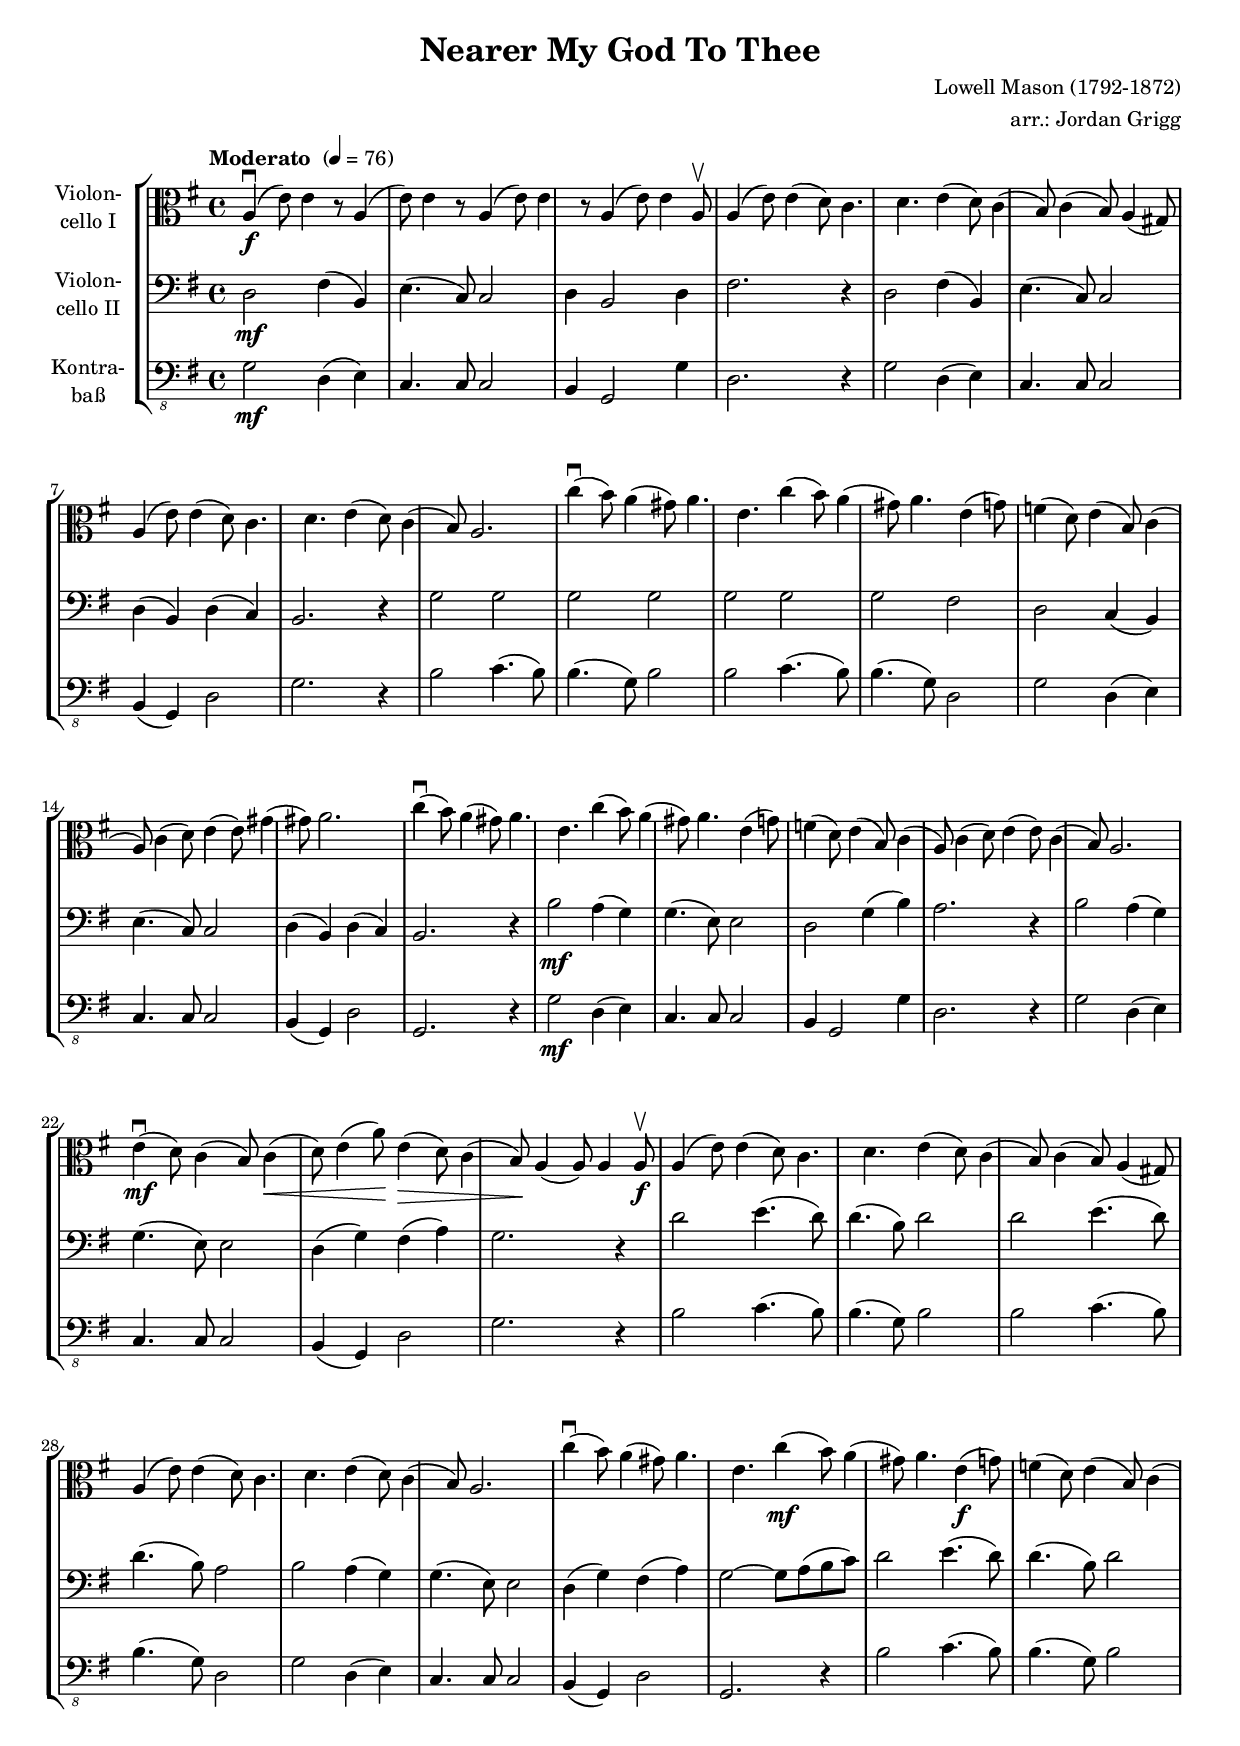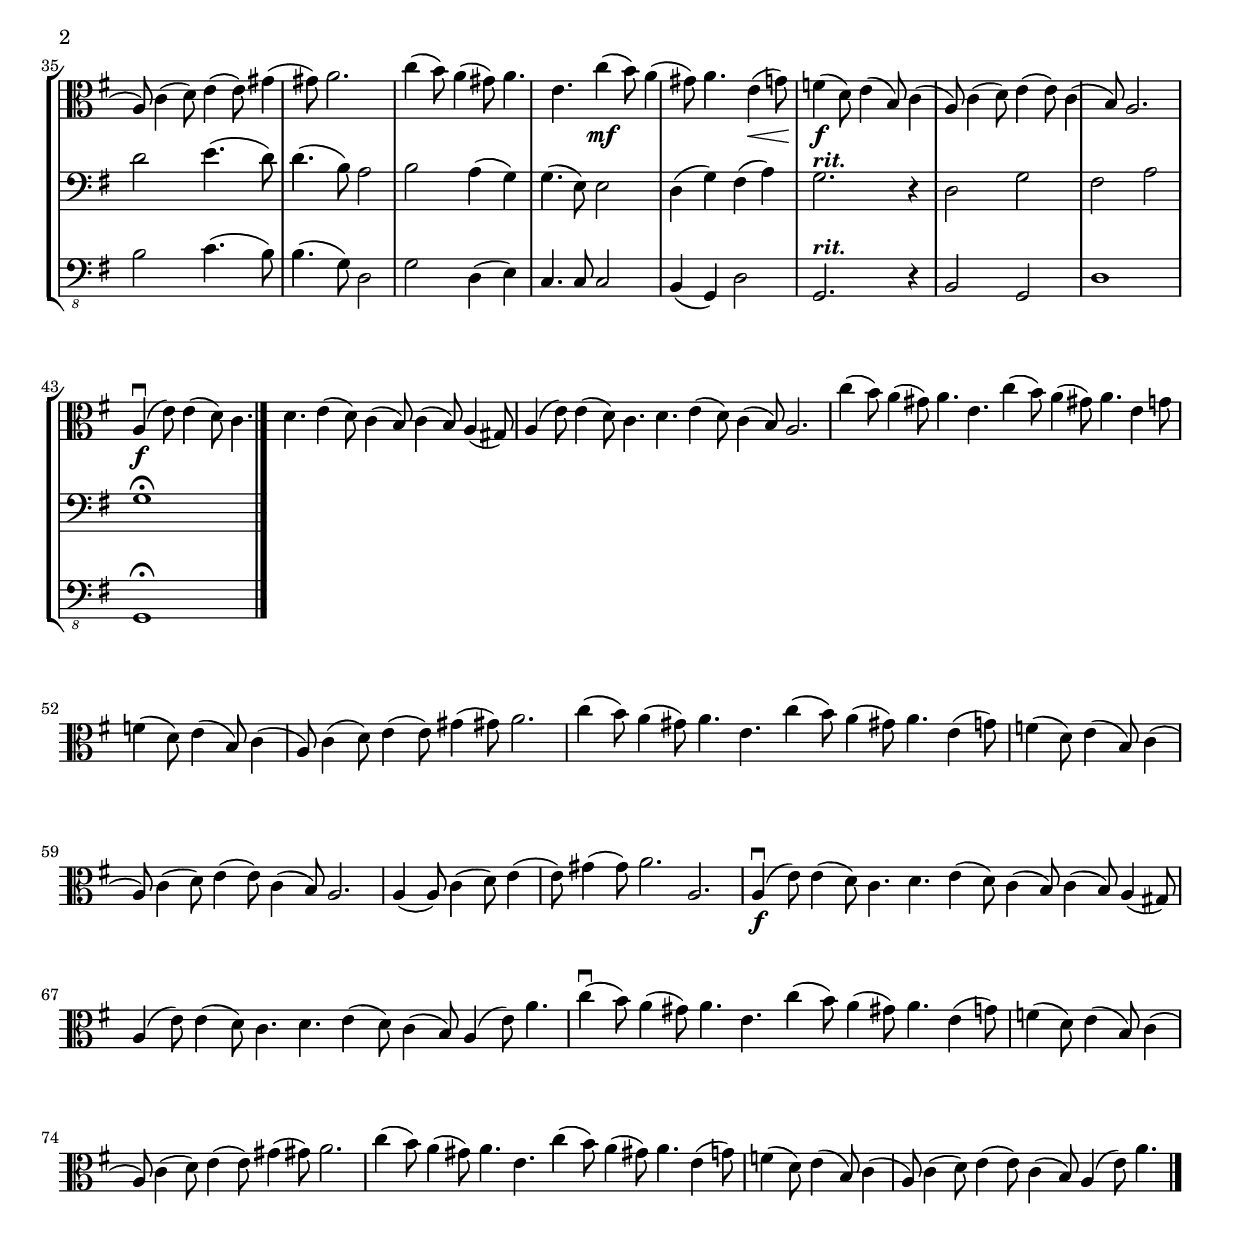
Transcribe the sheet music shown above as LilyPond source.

\version "2.16.2"
\include "deutsch.ly"
  
#(set-global-staff-size 18)

\header {
  title    = "Nearer My God To Thee"
  composer = "Lowell Mason (1792-1872)"
  arranger = "arr.: Jordan Grigg"
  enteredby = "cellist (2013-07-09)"
}

voiceconsts = {
  \key g \major
  \clef "bass"
  \time 4/4
% \numericTimeSignature
  \compressFullBarRests
  \tempo "Moderato " 4=76
}

%minstr = "harpsichord"
mihi = "string ensemble 1"
%minstr = "accordion"
milo = "drawbar organ"

rit = \markup \bold \italic "rit."

\include "v1.ily"
vb = \relative c' {
  \voiceconsts

  d2\mf fis4( h,)
  e4.( c8) c2
  d4 h2 d4
  fis2. r4
  d2 fis4( h,)
  e4.( c8) c2
  d4( h) d( c)

  h2. r4
  g'2 g
  g g
  g g
  g fis
  d c4( h)
  e4.( c8) c2

  d4( h) d( c)
  h2. r4
  h'2\mf a4( g)
  g4.( e8) e2
  d g4( h)
  a2. r4
  h2 a4( g)

  g4.( e8) e2
  d4( g) fis( a)
  g2. r4
  d'2 e4.( d8)
  d4.( h8) d2
  d e4.( d8)
  d4.( h8) a2

  h a4( g)
  g4.( e8) e2
  d4( g) fis( a)
  g2~ g8 a( h c)
  d2 e4.( d8)
  d4.( h8) d2

  d e4.( d8)
  d4.( h8) a2
  h a4( g)
  g4.( e8) e2

  d4( g) fis( a)
  g2.^\rit r4
  d2 g
  fis a
  g1\fermata \bar "|."
}

vc = \relative c' {
  \voiceconsts
  \clef "bass_8"

  g2\mf d4( e)
  c4. c8 c2
  h4 g2 g'4
  d2. r4
  g2 d4( e)
  c4. c8 c2
  h4( g) d'2

  g2. r4
  h2 c4.( h8)
  h4.( g8) h2
  h c4.( h8)
  h4.( g8) d2
  g d4( e)
  c4. c8 c2

  h4( g) d'2
  g,2. r4
  g'2\mf d4( e)
  c4. c8 c2
  h4 g2 g'4
  d2. r4
  g2 d4( e)

  c4. c8 c2
  h4( g) d'2
  g2. r4
  h2 c4.( h8)
  h4.( g8) h2
  h c4.( h8)
  h4.( g8) d2

  g d4( e)
  c4. c8 c2
  h4( g) d'2
  g,2. r4
  h'2 c4.( h8)
  h4.( g8) h2
  h c4.( h8)

  h4.( g8) d2
  g d4( e)
  c4. c8 c2
  h4( g) d'2

  g,2.^\rit r4
  h2 g
  d'1
  g,\fermata \bar "|."
}


music = \new StaffGroup <<
      \new Staff {
	\set Staff.midiInstrument = \mihi
	\set Staff.instrumentName = \markup \center-column { "Violon-" "cello I" }
	\transpose g g, { \va }
      }

      \new Staff {
	\set Staff.midiInstrument = \mihi
	\set Staff.instrumentName = \markup \center-column { "Violon-" "cello II" }
	\transpose g g, { \vb }
      }

      \new Staff {
	\set Staff.midiInstrument = \milo
	\set Staff.instrumentName = \markup \center-column { "Kontra-" "baß" }
	\transpose g g, { \vc }
      }
>>

\book {
  \score {
    \music
    \layout {}
  }

  \score {
    \unfoldRepeats \music

    \midi {
      \context {
        \Score
      }
    }
  }
}
